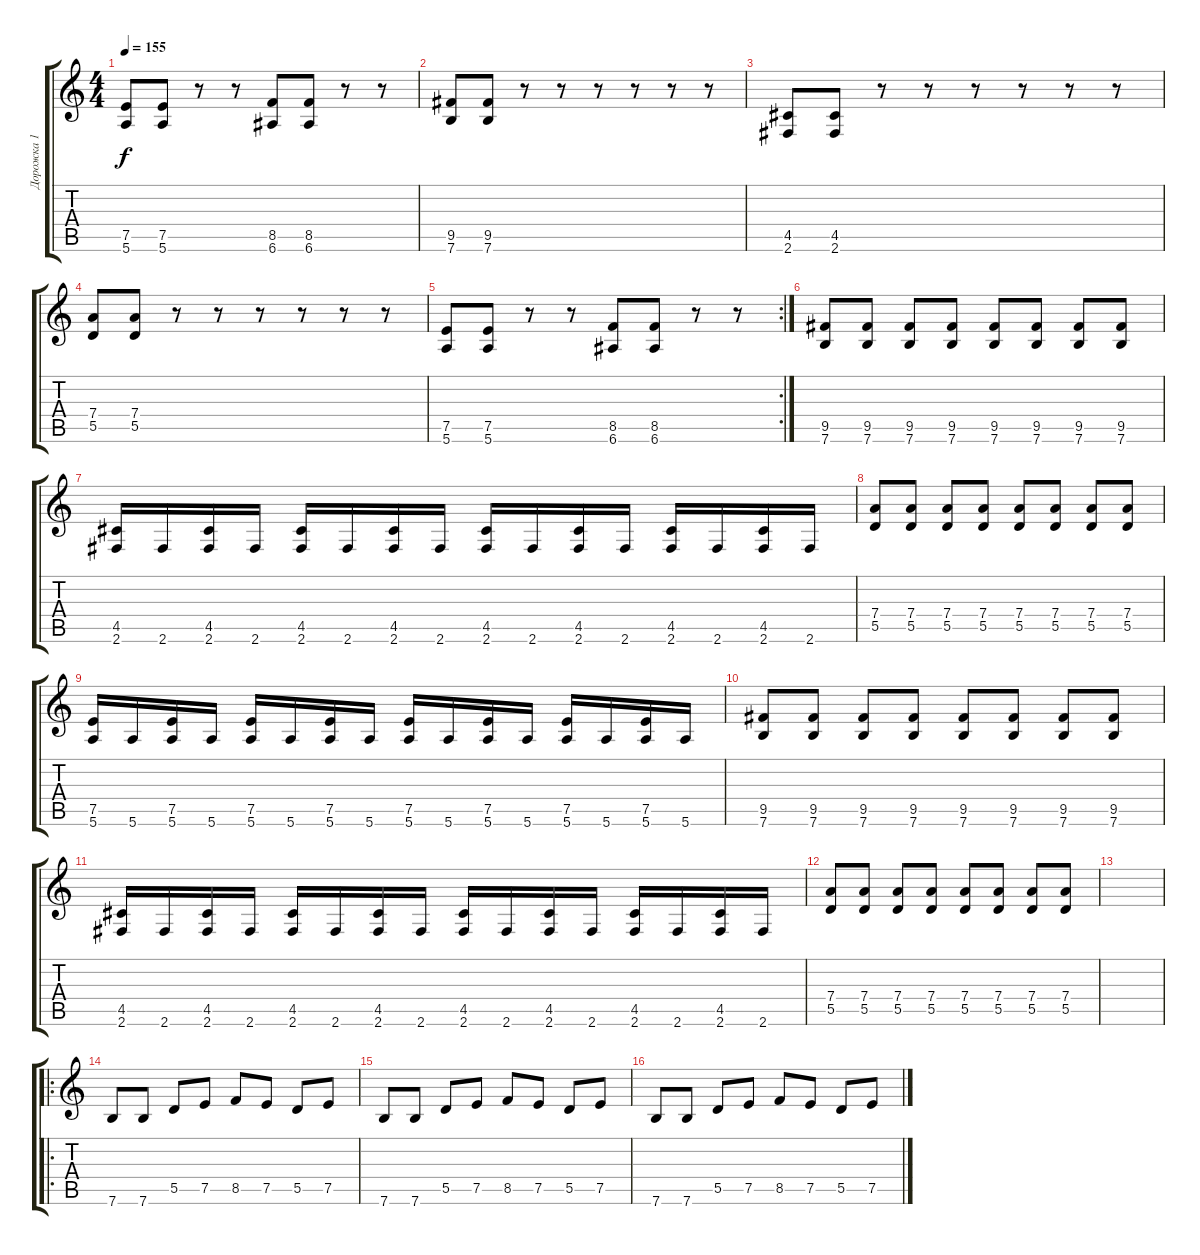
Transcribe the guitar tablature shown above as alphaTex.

\track ("Дорожка 1" "Дорожка 1") {instrument overdrivenguitar}
\staff {score tabs}
\tuning (E4 B3 G3 D3 A2 E2) {hide}
\ts (4 4)
\tempo 155
\clef g2
\ks c
(7.5 5.6).8{dy f} (7.5 5.6).8 r.8 r.8 (8.5 6.6).8 (8.5 6.6).8 r.8 r.8 |
(9.5 7.6).8 (9.5 7.6).8 r.8 r.8 r.8 r.8 r.8 r.8 |
(4.5 2.6).8 (4.5 2.6).8 r.8 r.8 r.8 r.8 r.8 r.8 |
(7.4 5.5).8 (7.4 5.5).8 r.8 r.8 r.8 r.8 r.8 r.8 |
\rc 2
(7.5 5.6).8 (7.5 5.6).8 r.8 r.8 (8.5 6.6).8 (8.5 6.6).8 r.8 r.8 |
(9.5 7.6).8 (9.5 7.6).8 (9.5 7.6).8 (9.5 7.6).8 (9.5 7.6).8 (9.5 7.6).8 (9.5 7.6).8 (9.5 7.6).8 |
(4.5 2.6).16 2.6.16 (4.5 2.6).16 2.6.16 (4.5 2.6).16 2.6.16 (4.5 2.6).16 2.6.16 (4.5 2.6).16 2.6.16 (4.5 2.6).16 2.6.16 (4.5 2.6).16 2.6.16 (4.5 2.6).16 2.6.16 |
(7.4 5.5).8 (7.4 5.5).8 (7.4 5.5).8 (7.4 5.5).8 (7.4 5.5).8 (7.4 5.5).8 (7.4 5.5).8 (7.4 5.5).8 |
(7.5 5.6).16 5.6.16 (7.5 5.6).16 5.6.16 (7.5 5.6).16 5.6.16 (7.5 5.6).16 5.6.16 (7.5 5.6).16 5.6.16 (7.5 5.6).16 5.6.16 (7.5 5.6).16 5.6.16 (7.5 5.6).16 5.6.16 |
(9.5 7.6).8 (9.5 7.6).8 (9.5 7.6).8 (9.5 7.6).8 (9.5 7.6).8 (9.5 7.6).8 (9.5 7.6).8 (9.5 7.6).8 |
(4.5 2.6).16 2.6.16 (4.5 2.6).16 2.6.16 (4.5 2.6).16 2.6.16 (4.5 2.6).16 2.6.16 (4.5 2.6).16 2.6.16 (4.5 2.6).16 2.6.16 (4.5 2.6).16 2.6.16 (4.5 2.6).16 2.6.16 |
(7.4 5.5).8 (7.4 5.5).8 (7.4 5.5).8 (7.4 5.5).8 (7.4 5.5).8 (7.4 5.5).8 (7.4 5.5).8 (7.4 5.5).8 |
|
\ro
7.6.8 7.6.8 5.5.8 7.5.8 8.5.8 7.5.8 5.5.8 7.5.8 |
7.6.8 7.6.8 5.5.8 7.5.8 8.5.8 7.5.8 5.5.8 7.5.8 |
7.6.8 7.6.8 5.5.8 7.5.8 8.5.8 7.5.8 5.5.8 7.5.8
